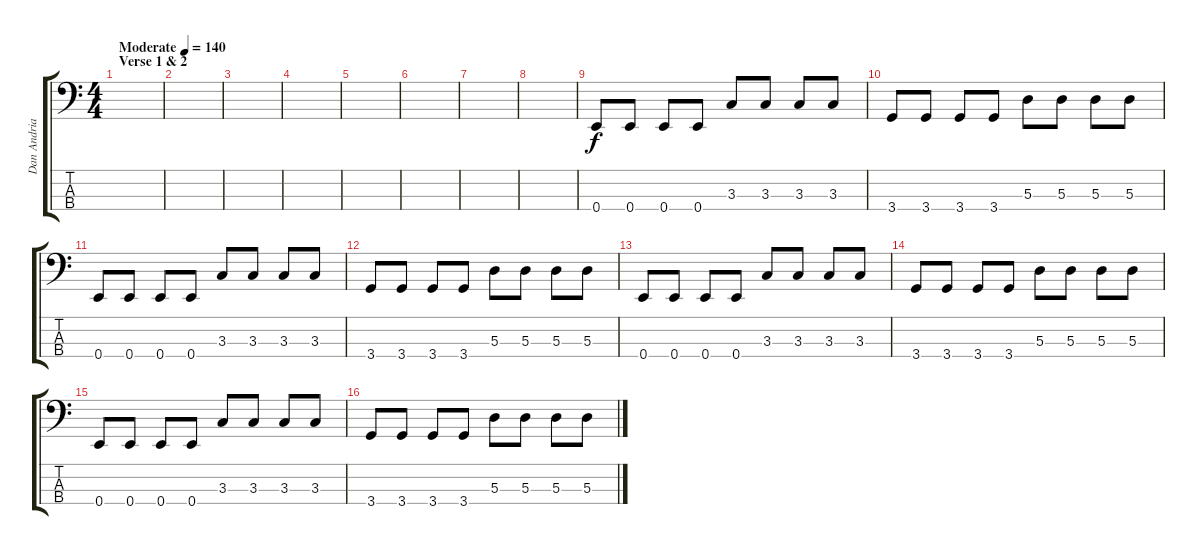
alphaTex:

\track ("Dan Andriano" "Dan Andria") {instrument electricbasspick}
\staff {score tabs}
\tuning (G2 D2 A1 E1) {hide}
\ts (4 4)
\section ("" "Verse 1 & 2")
\tempo (140 "Moderate")
\clef f4
\ks c
|
|
|
|
|
|
|
|
0.4.8 0.4.8 0.4.8 0.4.8 3.3.8 3.3.8 3.3.8 3.3.8 |
3.4.8 3.4.8 3.4.8 3.4.8 5.3.8 5.3.8 5.3.8 5.3.8 |
0.4.8 0.4.8 0.4.8 0.4.8 3.3.8 3.3.8 3.3.8 3.3.8 |
3.4.8 3.4.8 3.4.8 3.4.8 5.3.8 5.3.8 5.3.8 5.3.8 |
0.4.8 0.4.8 0.4.8 0.4.8 3.3.8 3.3.8 3.3.8 3.3.8 |
3.4.8 3.4.8 3.4.8 3.4.8 5.3.8 5.3.8 5.3.8 5.3.8 |
0.4.8 0.4.8 0.4.8 0.4.8 3.3.8 3.3.8 3.3.8 3.3.8 |
3.4.8 3.4.8 3.4.8 3.4.8 5.3.8 5.3.8 5.3.8 5.3.8
